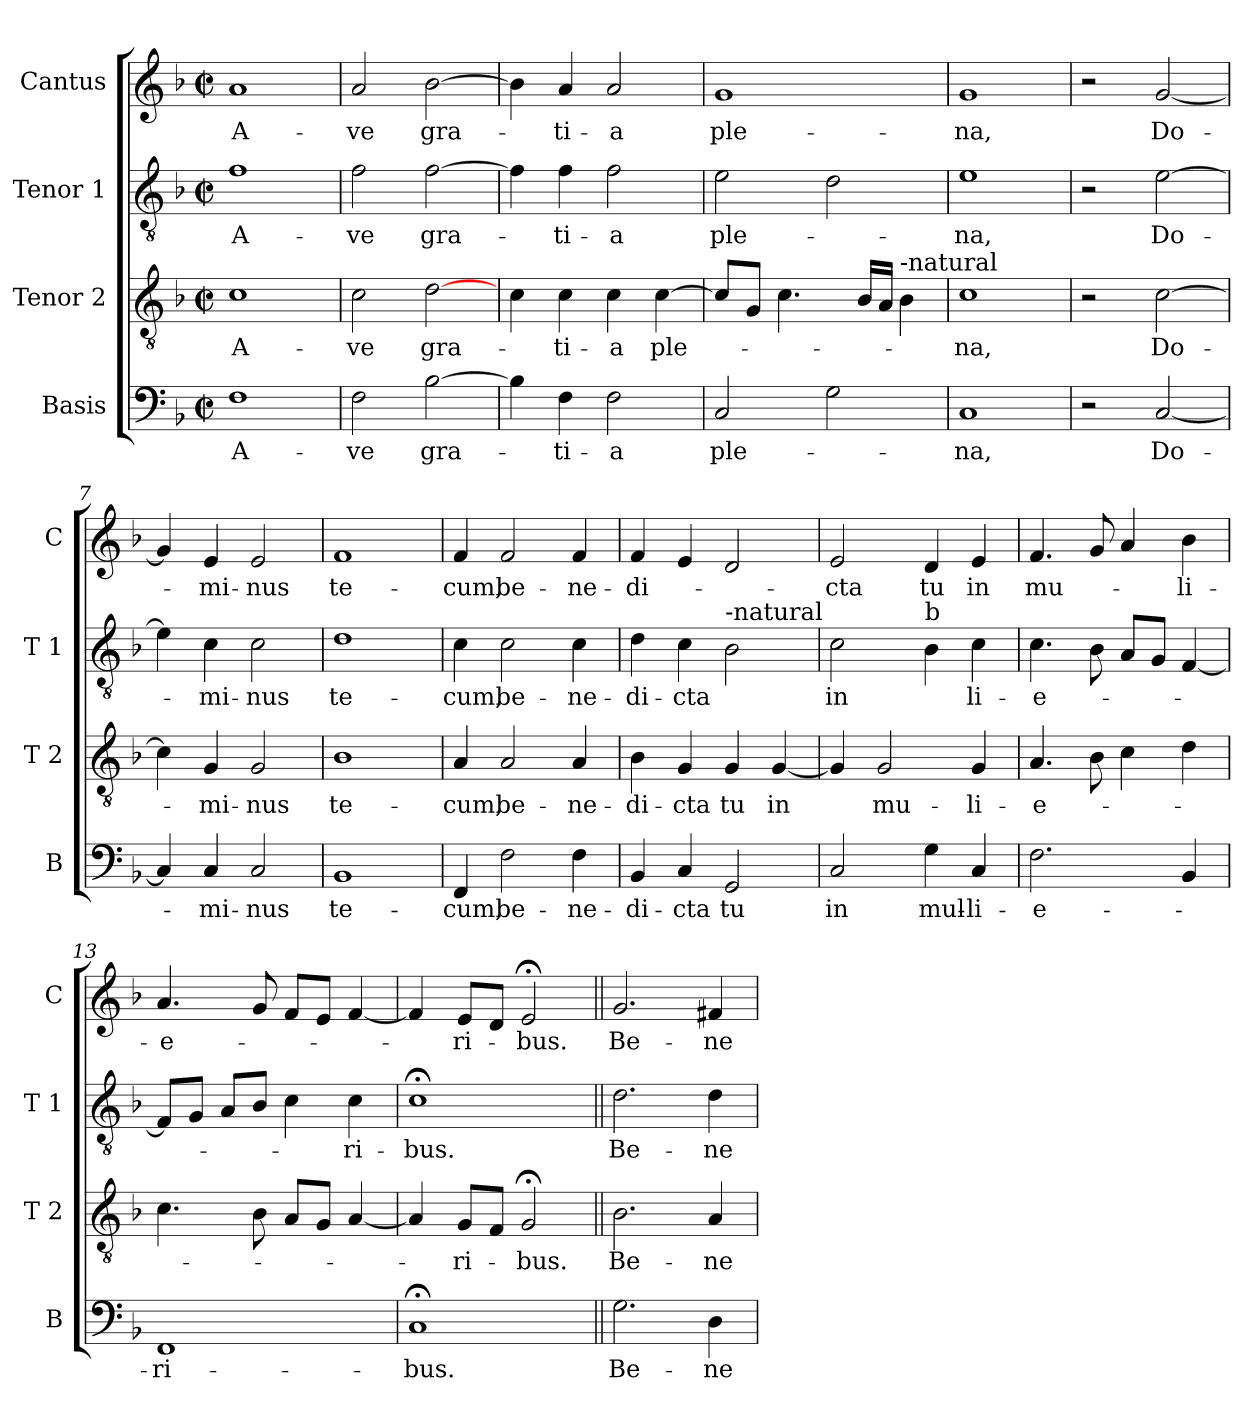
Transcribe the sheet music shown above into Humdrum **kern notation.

**kern	**text	**kern	**text	**kern	**text	**kern	**text
*part4	*part4	*part3	*part3	*part2	*part2	*part1	*part1
*staff4	*staff4	*staff3	*staff3	*staff2	*staff2	*staff1	*staff1
*I"Basis	*	*I"Tenor 2	*	*I"Tenor 1	*	*I"Cantus	*
*I'B	*	*I'T 2	*	*I'T 1	*	*I'C	*
*clefF4	*	*clefGv2	*	*clefGv2	*	*clefG2	*
*k[b-]	*	*k[b-]	*	*k[b-]	*	*k[b-]	*
*F:	*	*F:	*	*F:	*	*F:	*
*M2/2	*	*M2/2	*	*M2/2	*	*M2/2	*
*met(c|)	*	*met(c|)	*	*met(c|)	*	*met(c|)	*
=1	=1	=1	=1	=1	=1	=1	=1
!	!LO:LY:b	!	!LO:LY:b	!	!LO:LY:b	!	!LO:LY:b
1F	A-	1c	A-	1f	A-	1a	A-
=2	=2	=2	=2	=2	=2	=2	=2
!	!LO:LY:b	!	!LO:LY:b	!	!LO:LY:b	!	!LO:LY:b
2F\	-ve	2c\	-ve	2f\	-ve	2a/	-ve
!	!LO:LY:b	!	!LO:LY:b	!	!LO:LY:b	!	!LO:LY:b
[2B-\	gra-	[2d\	gra-	[2f\	gra-	[2b-\	gra-
=3	=3	=3	=3	=3	=3	=3	=3
4B-\]	.	4c\	.	4f\]	.	4b-\]	.
!	!LO:LY:b	!	!LO:LY:b	!	!LO:LY:b	!	!LO:LY:b
4F\	-ti-	4c\	-ti-	4f\	-ti-	4a/	-ti-
!	!LO:LY:b	!	!LO:LY:b	!	!LO:LY:b	!	!LO:LY:b
2F\	-a	4c\	-a	2f\	-a	2a/	-a
!	!	!	!LO:LY:b	!	!	!	!
.	.	[4c\	ple-	.	.	.	.
=4	=4	=4	=4	=4	=4	=4	=4
!	!LO:LY:b	!	!	!	!LO:LY:b	!	!LO:LY:b
2C/	ple-	8c/L]	.	2e\	ple-	1g	ple-
.	.	8G/J	.	.	.	.	.
.	.	4.c\	.	.	.	.	.
2G\	.	.	.	2d\	.	.	.
.	.	16B-/LL	.	.	.	.	.
.	.	16A/JJ	.	.	.	.	.
!	!	!LO:TX:a:t=-natural	!	!	!	!	!
.	.	4B-\	.	.	.	.	.
!!LO:LB:g=z
=5	=5	=5	=5	=5	=5	=5	=5
!	!LO:LY:b	!	!LO:LY:b	!	!LO:LY:b	!	!LO:LY:b
1C	-na,	1c	-na,	1e	-na,	1g	-na,
=6	=6	=6	=6	=6	=6	=6	=6
2r	.	2r	.	2r	.	2r	.
!	!LO:LY:b	!	!LO:LY:b	!	!LO:LY:b	!	!LO:LY:b
[2C/	Do-	[2c\	Do-	[2e\	Do-	[2g/	Do-
=7	=7	=7	=7	=7	=7	=7	=7
4C/]	.	4c\]	.	4e\]	.	4g/]	.
!	!LO:LY:b	!	!LO:LY:b	!	!LO:LY:b	!	!LO:LY:b
4C/	-mi-	4G/	-mi-	4c\	-mi-	4e/	-mi-
!	!LO:LY:b	!	!LO:LY:b	!	!LO:LY:b	!	!LO:LY:b
2C/	-nus	2G/	-nus	2c\	-nus	2e/	-nus
=8	=8	=8	=8	=8	=8	=8	=8
!	!LO:LY:b	!	!LO:LY:b	!	!LO:LY:b	!	!LO:LY:b
1BB-	te-	1B-	te-	1d	te-	1f	te-
=9	=9	=9	=9	=9	=9	=9	=9
!	!LO:LY:b	!	!LO:LY:b	!	!LO:LY:b	!	!LO:LY:b
4FF/	-cum,	4A/	-cum,	4c\	-cum,	4f/	-cum,
!	!LO:LY:b	!	!LO:LY:b	!	!LO:LY:b	!	!LO:LY:b
2F\	be-	2A/	be-	2c\	be-	2f/	be-
!	!LO:LY:b	!	!LO:LY:b	!	!LO:LY:b	!	!LO:LY:b
4F\	-ne-	4A/	-ne-	4c\	-ne-	4f/	-ne-
!!LO:LB:g=z
=10	=10	=10	=10	=10	=10	=10	=10
!	!LO:LY:b	!	!LO:LY:b	!	!LO:LY:b	!	!LO:LY:b
4BB-/	-di-	4B-\	-di-	4d\	-di-	4f/	-di-
!	!LO:LY:b	!	!LO:LY:b	!	!LO:LY:b	!	!
4C/	-cta	4G/	-cta	4c\	-cta	4e/	.
!	!	!	!	!LO:TX:a:t=-natural	!	!	!
!	!LO:LY:b	!	!LO:LY:b	!	!	!	!
2GG/	tu	4G/	tu	2B-\	.	2d/	.
!	!	!	!LO:LY:b	!	!	!	!
.	.	[4G/	in	.	.	.	.
=11	=11	=11	=11	=11	=11	=11	=11
!	!LO:LY:b	!	!	!	!LO:LY:b	!	!LO:LY:b
2C/	in	4G/]	.	2c\	in	2e/	-cta
!	!	!	!LO:LY:b	!	!	!	!
.	.	2G/	mu-	.	.	.	.
!	!	!	!	!LO:TX:a:t=b	!	!	!
!	!LO:LY:b	!	!	!	!	!	!LO:LY:b
4G\	mul-	.	.	4B-\	.	4d/	tu
!	!LO:LY:b	!	!LO:LY:b	!	!LO:LY:b	!	!LO:LY:b
4C/	-li-	4G/	-li-	4c\	li-	4e/	in
=12	=12	=12	=12	=12	=12	=12	=12
!	!LO:LY:b	!	!LO:LY:b	!	!LO:LY:b	!	!LO:LY:b
2.F\	-e-	4.A/	-e-	4.c\	-e-	4.f/	mu-
.	.	8B-\	.	8B-\	.	8g/	.
.	.	4c\	.	8A/L	.	4a/	.
.	.	.	.	8G/J	.	.	.
!	!	!	!	!	!	!	!LO:LY:b
4BB-/	.	4d\	.	[4F/	.	4b-\	-li-
=13	=13	=13	=13	=13	=13	=13	=13
!	!LO:LY:b	!	!	!	!	!	!LO:LY:b
1FF	-ri-	4.c\	.	8F/L]	.	4.a/	-e-
.	.	.	.	8G/J	.	.	.
.	.	.	.	8A/L	.	.	.
.	.	8B-\	.	8B-/J	.	8g/	.
.	.	8A/L	.	4c\	.	8f/L	.
.	.	8G/J	.	.	.	8e/J	.
!	!	!	!	!	!LO:LY:b	!	!
.	.	[4A/	.	4c\	-ri-	[4f/	.
=14	=14	=14	=14	=14	=14	=14	=14
!	!LO:LY:b	!	!	!	!LO:LY:b	!	!
1C;	-bus.	4A/]	.	1c;<	-bus.	4f/]	.
!	!	!	!LO:LY:b	!	!	!	!LO:LY:b
.	.	8G/L	-ri-	.	.	8e/L	-ri-
.	.	8F/J	.	.	.	8d/J	.
!	!	!	!LO:LY:b	!	!	!	!LO:LY:b
.	.	2G;</	-bus.	.	.	2e;</	-bus.
!!LO:PB:g=z
=15||	=15||	=15||	=15||	=15||	=15||	=15||	=15||
!	!LO:LY:b	!	!LO:LY:b	!	!LO:LY:b	!	!LO:LY:b
2.G\	Be-	2.B-\	Be-	2.d\	Be-	2.g/	Be-
!	!LO:LY:b	!	!LO:LY:b	!	!LO:LY:b	!	!LO:LY:b
4D\	-ne-	4A/	-ne-	4d\	-ne-	4f#X/	-ne-
=	=	=	=	=	=	=	=
*-	*-	*-	*-	*-	*-	*-	*-
